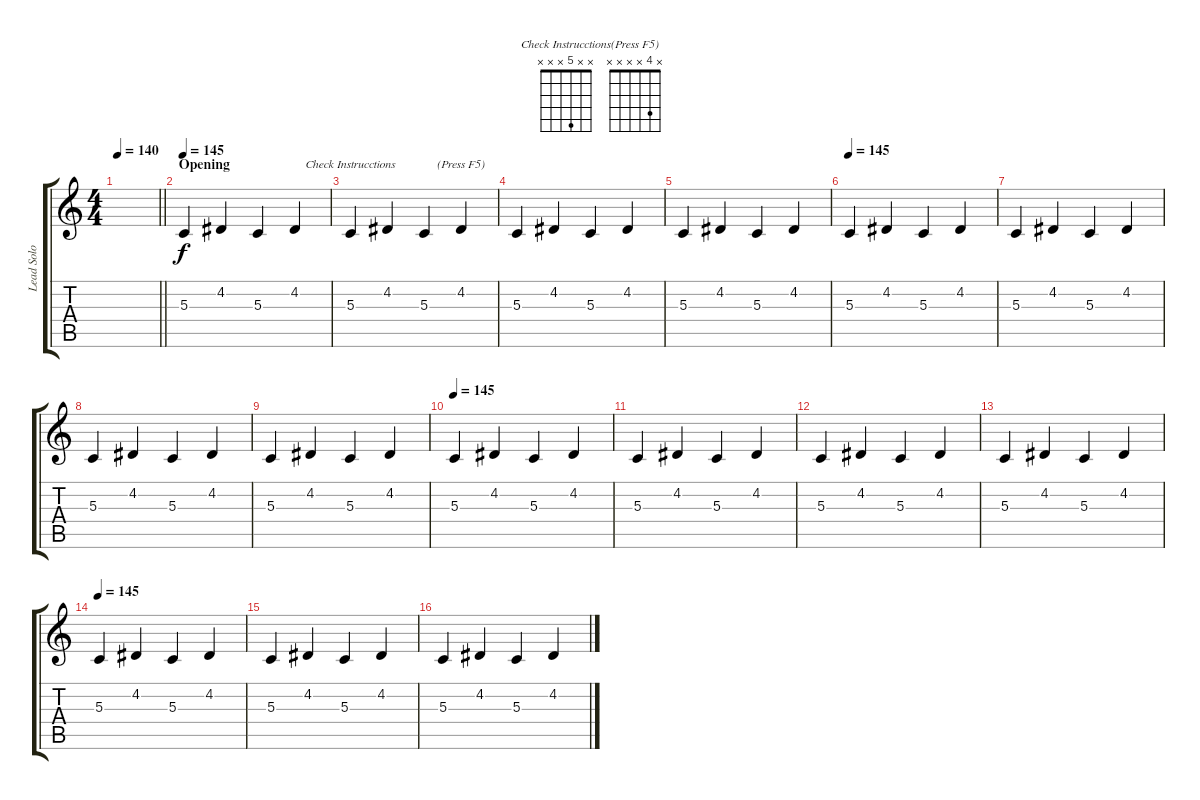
\track ("Lead Solo Guitar" "Lead Solo ") {instrument trumpet}
\staff {score tabs}
\tuning (E4 B3 G3 D3 A2 E2) {hide}
\chord ("Check Instrucctions" x x 5 x x x)
\chord ("(Press F5)" x 4 x x x x)
\ts (4 4)
\tempo 140
\tempo 75
\tempo 140
\clef g2
\barLineRight lightlight
\ks c
|
\section ("" "Opening")
\tempo 145
5.3.4 4.2.4 5.3.4 4.2.4 |
5.3.4{ch "Check Instrucctions"} 4.2.4 5.3.4 4.2.4{ch "(Press F5)"} |
5.3.4 4.2.4 5.3.4 4.2.4 |
5.3.4 4.2.4 5.3.4 4.2.4 |
\tempo 145
5.3.4 4.2.4 5.3.4 4.2.4 |
5.3.4 4.2.4 5.3.4 4.2.4 |
5.3.4 4.2.4 5.3.4 4.2.4 |
5.3.4 4.2.4 5.3.4 4.2.4 |
\tempo 145
5.3.4 4.2.4 5.3.4 4.2.4 |
5.3.4 4.2.4 5.3.4 4.2.4 |
5.3.4 4.2.4 5.3.4 4.2.4 |
5.3.4 4.2.4 5.3.4 4.2.4 |
\tempo 145
5.3.4 4.2.4 5.3.4 4.2.4 |
5.3.4 4.2.4 5.3.4 4.2.4 |
5.3.4 4.2.4 5.3.4 4.2.4
